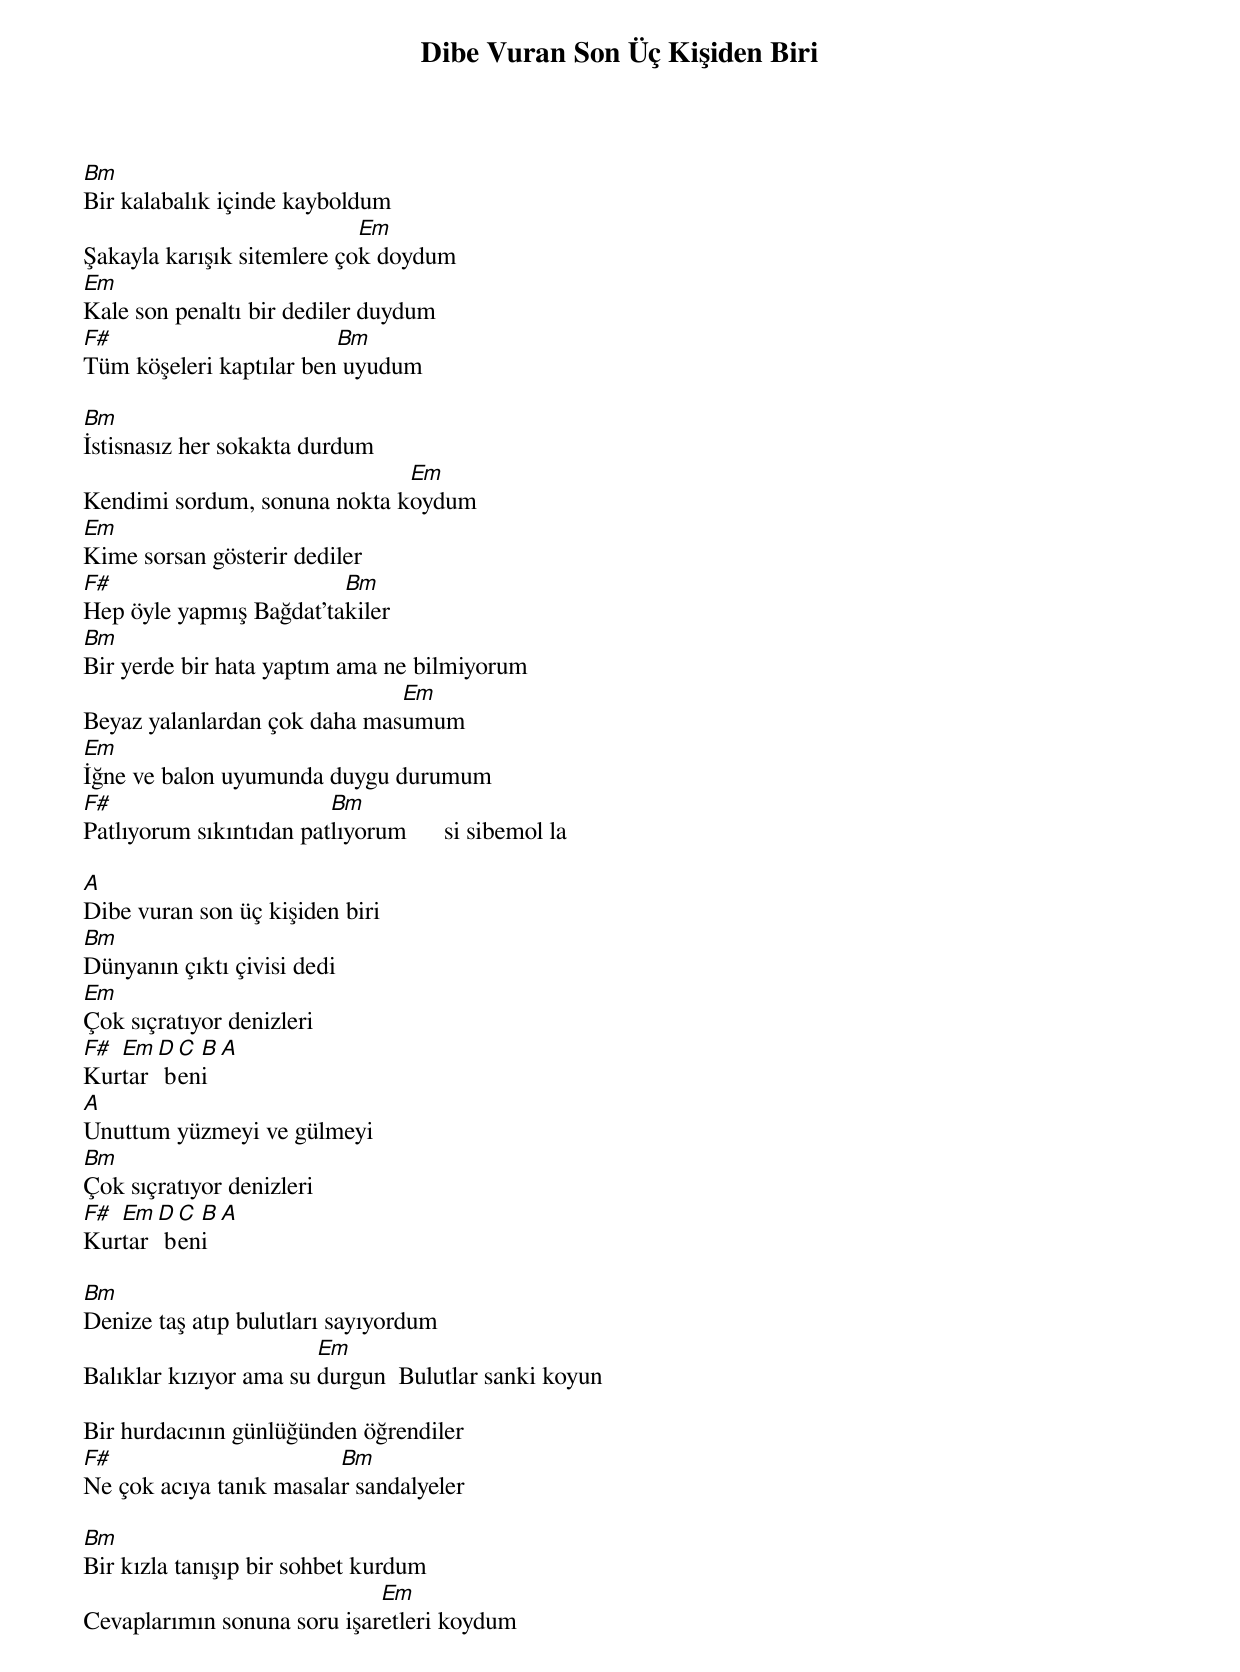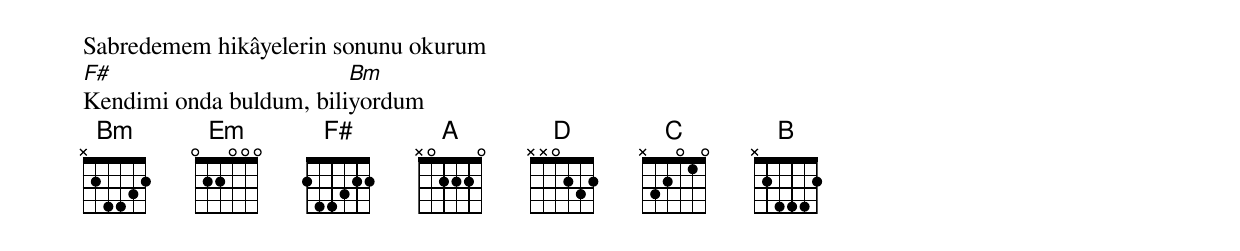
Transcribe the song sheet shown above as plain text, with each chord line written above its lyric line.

{title: Dibe Vuran Son Üç Kişiden Biri}
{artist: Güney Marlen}

Bm
Bir kalabalık içinde kayboldum
                            Em
Şakayla karışık sitemlere çok doydum
Em
Kale son penaltı bir dediler duydum
F#                       Bm
Tüm köşeleri kaptılar ben uyudum

Bm
İstisnasız her sokakta durdum
                              Em
Kendimi sordum, sonuna nokta koydum
Em
Kime sorsan gösterir dediler
F#                       Bm
Hep öyle yapmış Bağdat’takiler
Bm
Bir yerde bir hata yaptım ama ne bilmiyorum
                              Em
Beyaz yalanlardan çok daha masumum
Em
İğne ve balon uyumunda duygu durumum
F#                       Bm
Patlıyorum sıkıntıdan patlıyorum      si sibemol la

A
Dibe vuran son üç kişiden biri
Bm
Dünyanın çıktı çivisi dedi
Em
Çok sıçratıyor denizleri
F# Em D C B A
Kurtar beni
A
Unuttum yüzmeyi ve gülmeyi
Bm
Çok sıçratıyor denizleri
F# Em D C B A
Kurtar beni

Bm
Denize taş atıp bulutları sayıyordum
                        Em
Balıklar kızıyor ama su durgun  Bulutlar sanki koyun

Bir hurdacının günlüğünden öğrendiler
F#                       Bm
Ne çok acıya tanık masalar sandalyeler

Bm
Bir kızla tanışıp bir sohbet kurdum
                             Em
Cevaplarımın sonuna soru işaretleri koydum

Sabredemem hikâyelerin sonunu okurum
F#                       Bm
Kendimi onda buldum, biliyordum
